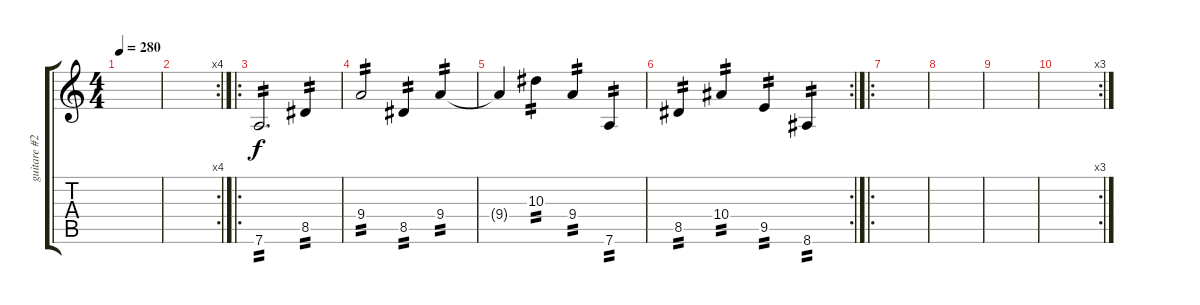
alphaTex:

\track ("guitare #2" "guitare #2") {instrument distortionguitar}
\staff {score tabs}
\tuning (D4 A3 F3 C3 G2 D2) {hide}
\ts (4 4)
\tempo 280
\clef g2
\ks c
|
\rc 4
|
\ro
7.6.2{d tp 2} 8.5.4{tp 2} |
9.4.2{tp 2} 8.5.4{tp 2} 9.4.4{tp 2} |
9.4{t}.4 10.3.4{tp 2} 9.4.4{tp 2} 7.6.4{tp 2} |
\rc 2
8.5.4{tp 2} 10.4.4{tp 2} 9.5.4{tp 2} 8.6.4{tp 2} |
\ro
|
|
|
\rc 3
